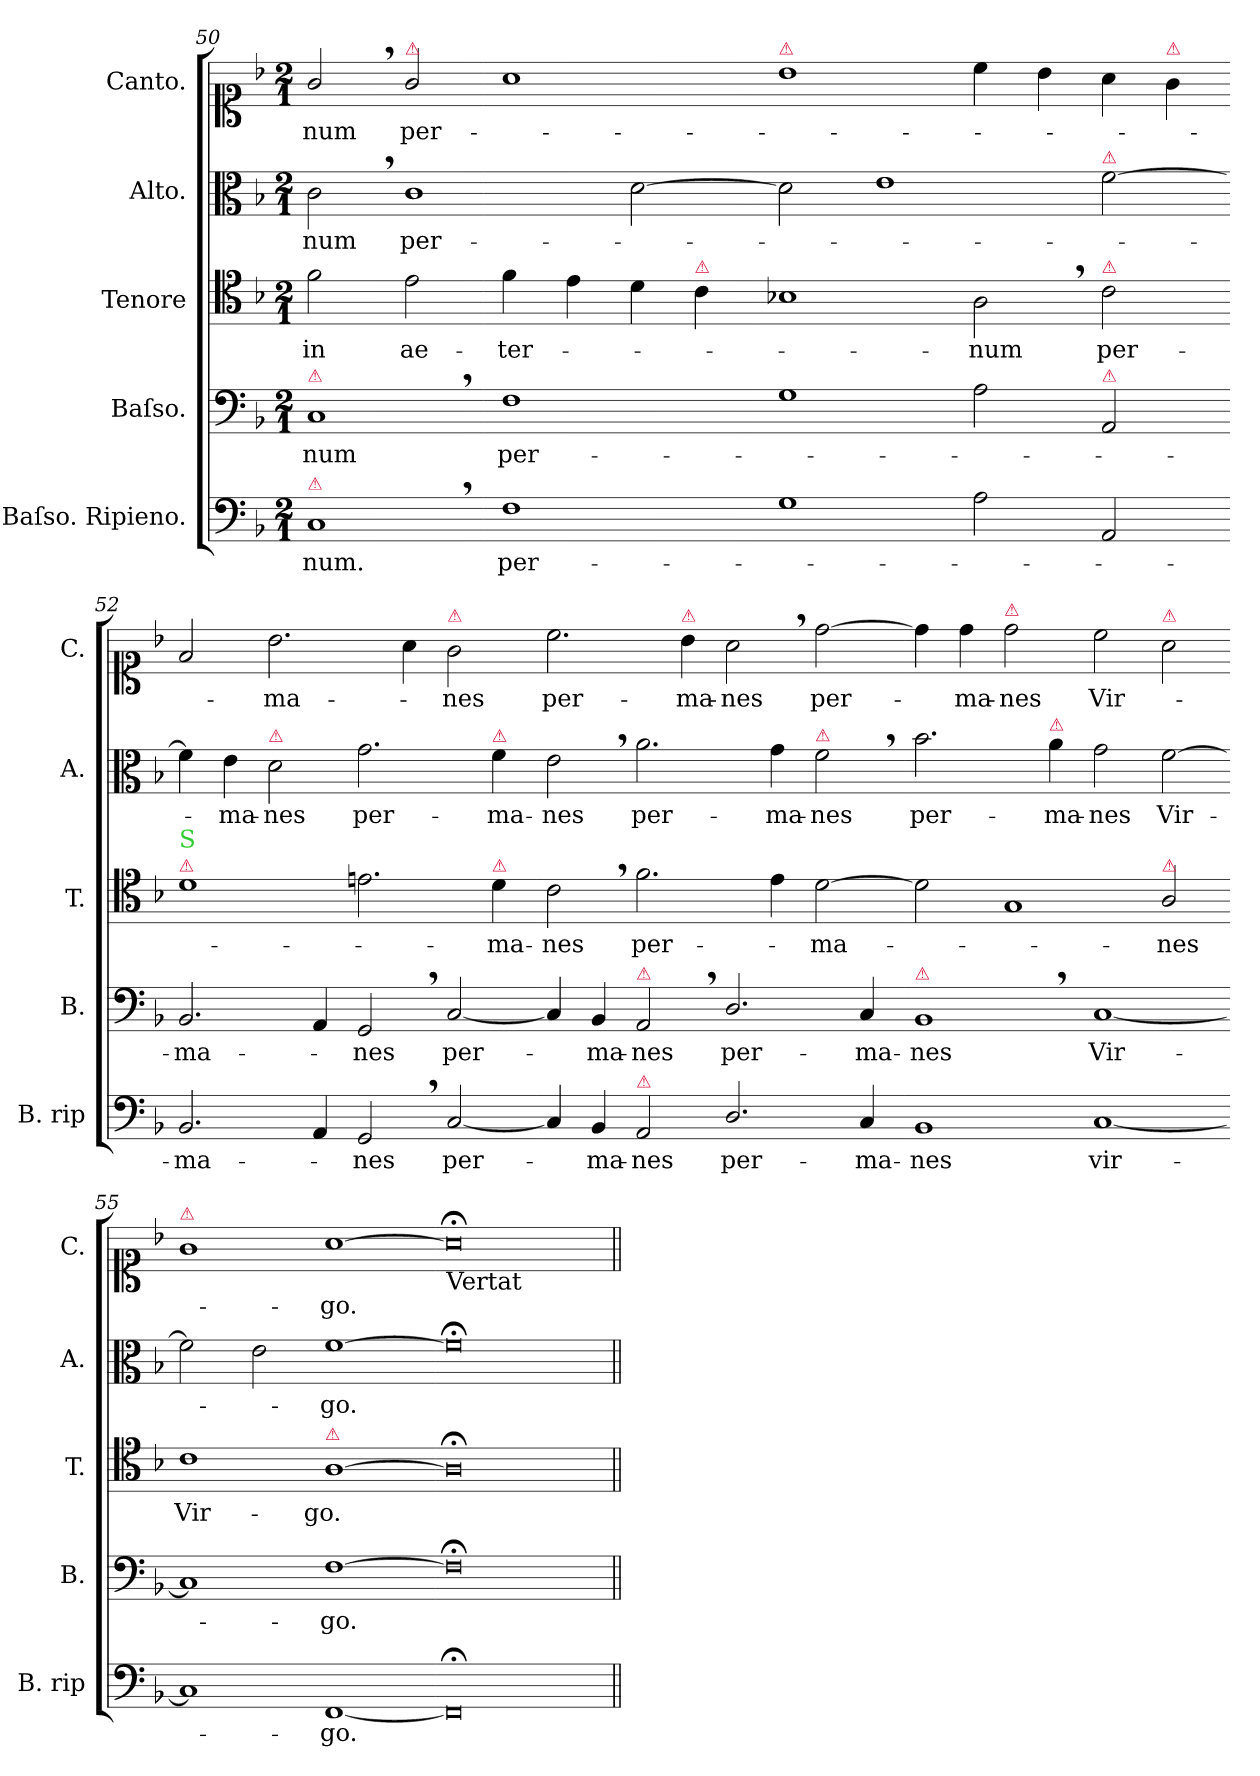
**kern	**text	**kern	**text	**kern	**text	**kern	**text	**kern	**text
*part5	*part5	*part4	*part4	*part3	*part3	*part2	*part2	*part1	*part1
*staff5	*staff5	*staff4	*staff4	*staff3	*staff3	*staff2	*staff2	*staff1	*staff1
*I"Baſso. Ripieno.	*	*I"Baſso.	*	*I"Tenore	*	*I"Alto.	*	*I"Canto.	*
*I'B. rip	*	*I'B.	*	*I'T.	*	*I'A.	*	*I'C.	*
*clefF4	*	*clefF4	*	*clefC4	*	*clefC3	*	*clefC1	*
*k[b-]	*	*k[b-]	*	*k[b-]	*	*k[b-]	*	*k[b-]	*
*M2/1	*	*M2/1	*	*M2/1	*	*M2/1	*	*M2/1	*
=50	=50	=50	=50	=50	=50	=50	=50	=50	=50
!	!	!LO:TX:a:color=crimson:t=⚠	!	!	!	!	!	!	!
!LO:TX:a:color=crimson:t=⚠	!	!	!	!	!	!	!	!	!
1C,<	-num.	1C,<	-num	2f\	in	2c,<\	-num	2g,</	-num
!	!	!	!	!	!	!	!	!LO:TX:a:color=crimson:t=⚠	!
.	.	.	.	2e\	ae-	1c	per-	2g/	per-
1F	per-	1F	per-	4f\	-ter-	.	.	1a	.
.	.	.	.	4e\	.	.	.	.	.
.	.	.	.	4d\	.	[2d\	.	.	.
!	!	!	!	!LO:TX:a:color=crimson:t=⚠	!	!	!	!	!
.	.	.	.	4c\	.	.	.	.	.
=51-	=51-	=51-	=51-	=51-	=51-	=51-	=51-	=51-	=51-
!	!	!	!	!	!	!	!	!LO:TX:a:color=crimson:t=⚠	!
1G	.	1G	.	1B-X	.	2d\]	.	1b-	.
.	.	.	.	.	.	1e	.	.	.
2A\	.	2A\	.	2A,<\	-num	.	.	4cc\	.
.	.	.	.	.	.	.	.	4b-\	.
!	!	!	!	!	!	!LO:TX:a:color=crimson:t=⚠	!	!	!
!	!	!	!	!LO:TX:a:color=crimson:t=⚠	!	!	!	!	!
!	!	!LO:TX:a:color=crimson:t=⚠	!	!	!	!	!	!	!
2AA/	.	2AA/	.	2c\	per-	[2f\	.	4a\	.
!	!	!	!	!	!	!	!	!LO:TX:a:color=crimson:t=⚠	!
.	.	.	.	.	.	.	.	4g\	.
=52-	=52-	=52-	=52-	=52-	=52-	=52-	=52-	=52-	=52-
!	!	!	!	!LO:TX:a:color=crimson:t=⚠	!	!	!	!	!
!	!	!	!	!LO:TX:a:color=limegreen:t=S	!	!	!	!	!
2.BB-/	-ma-	2.BB-/	-ma-	1d	.	4f!]	.	2f/	.
.	.	.	.	.	.	4e\	-ma-	.	.
!	!	!	!	!	!	!LO:TX:a:color=crimson:t=⚠	!	!	!
.	.	.	.	.	.	2d\	-nes	2.b-\	-ma-
4AA/	.	4AA/	.	.	.	.	.	.	.
!	!	!	!	!	!	!	!LO:LY:i	!	!
2GG,</	-nes	2GG,</	-nes	2.en\	.	2.g\	per-	.	.
.	.	.	.	.	.	.	.	4a\	.
!	!	!	!	!	!	!	!	!LO:TX:a:color=crimson:t=⚠	!
!	!LO:LY:i	!	!LO:LY:i	!	!	!	!	!	!
[2C/	per-	[2C/	per-	.	.	.	.	2g\	-nes
!	!	!	!	!	!	!LO:TX:a:color=crimson:t=⚠	!	!	!
!	!	!	!	!LO:TX:a:color=crimson:t=⚠	!	!	!	!	!
!	!	!	!	!	!	!	!LO:LY:i	!	!
.	.	.	.	4d\	-ma-	4f\	-ma-	.	.
=53-	=53-	=53-	=53-	=53-	=53-	=53-	=53-	=53-	=53-
!	!	!	!	!	!	!	!LO:LY:i	!	!LO:LY:i
4C/]	.	4C/]	.	2c,<\	-nes	2e,<\	-nes	2.cc\	per-
!	!LO:LY:i	!	!LO:LY:i	!	!	!	!	!	!
4BB-/	-ma-	4BB-/	-ma-	.	.	.	.	.	.
!	!	!LO:TX:a:color=crimson:t=⚠	!	!	!	!	!	!	!
!LO:TX:a:color=crimson:t=⚠	!	!	!	!	!	!	!	!	!
!	!LO:LY:i	!	!LO:LY:i	!	!	!	!	!	!
2AA/	-nes	2AA,</	-nes	2.f\	per-	2.a\	per-	.	.
!	!	!	!	!	!	!	!	!LO:TX:a:color=crimson:t=⚠	!
!	!	!	!	!	!	!	!	!	!LO:LY:i
.	.	.	.	.	.	.	.	4b-\	ma-
!	!	!	!	!	!	!	!	!	!LO:LY:i
2.D/	per-	2.D/	per-	.	.	.	.	2a,<\	-nes
.	.	.	.	4e\	.	4g\	-ma-	.	.
!	!	!	!	!	!	!LO:TX:a:color=crimson:t=⚠	!	!	!
.	.	.	.	[2d\	-ma-	2f,<\	-nes	[2dd\	per-
4C/	-ma-	4C/	-ma-	.	.	.	.	.	.
=54-	=54-	=54-	=54-	=54-	=54-	=54-	=54-	=54-	=54-
!	!	!LO:TX:a:color=crimson:t=⚠	!	!	!	!	!	!	!
!	!	!	!	!	!	!	!LO:LY:i	!	!
1BB-	-nes	1BB-,<	-nes	2d\]	.	2.b-\	per-	4dd\]	.
.	.	.	.	.	.	.	.	4dd\	-ma-
!	!	!	!	!	!	!	!	!LO:TX:a:color=crimson:t=⚠	!
.	.	.	.	1G	.	.	.	2dd\	-nes
!	!	!	!	!	!	!LO:TX:a:color=crimson:t=⚠	!	!	!
!	!	!	!	!	!	!	!LO:LY:i	!	!
.	.	.	.	.	.	4a\	-ma-	.	.
!	!	!	!	!	!	!	!LO:LY:i	!	!
[1C	vir-	[1C	Vir-	.	.	2g\	-nes	2cc\	Vir-
!	!	!	!	!	!	!	!	!LO:TX:a:color=crimson:t=⚠	!
!	!	!	!	!LO:TX:a:color=crimson:t=⚠	!	!	!	!	!
.	.	.	.	2A/	-nes	[2f\	Vir-	2a\	.
=55-	=55-	=55-	=55-	=55-	=55-	=55-	=55-	=55-	=55-
!	!	!	!	!	!	!	!	!LO:TX:a:color=crimson:t=⚠	!
1C]	.	1C]	.	1c	Vir-	2f\]	.	1g	.
.	.	.	.	.	.	2e\	.	.	.
!	!	!	!	!LO:TX:a:color=crimson:t=⚠	!	!	!	!	!
[1FF	-go.	[1F	-go.	[1A	-go.	[1f	-go.	[1a	-go.
=56-	=56-	=56-	=56-	=56-	=56-	=56-	=56-	=56-	=56-
!	!	!	!	!	!	!	!	!LO:TX:b:t=Vertat	!
0FF;<]	.	0F;]	.	0A;<]	.	0f;<]	.	0a;<]	.
=||	=||	=||	=||	=||	=||	=||	=||	=||	=||
*-	*-	*-	*-	*-	*-	*-	*-	*-	*-
